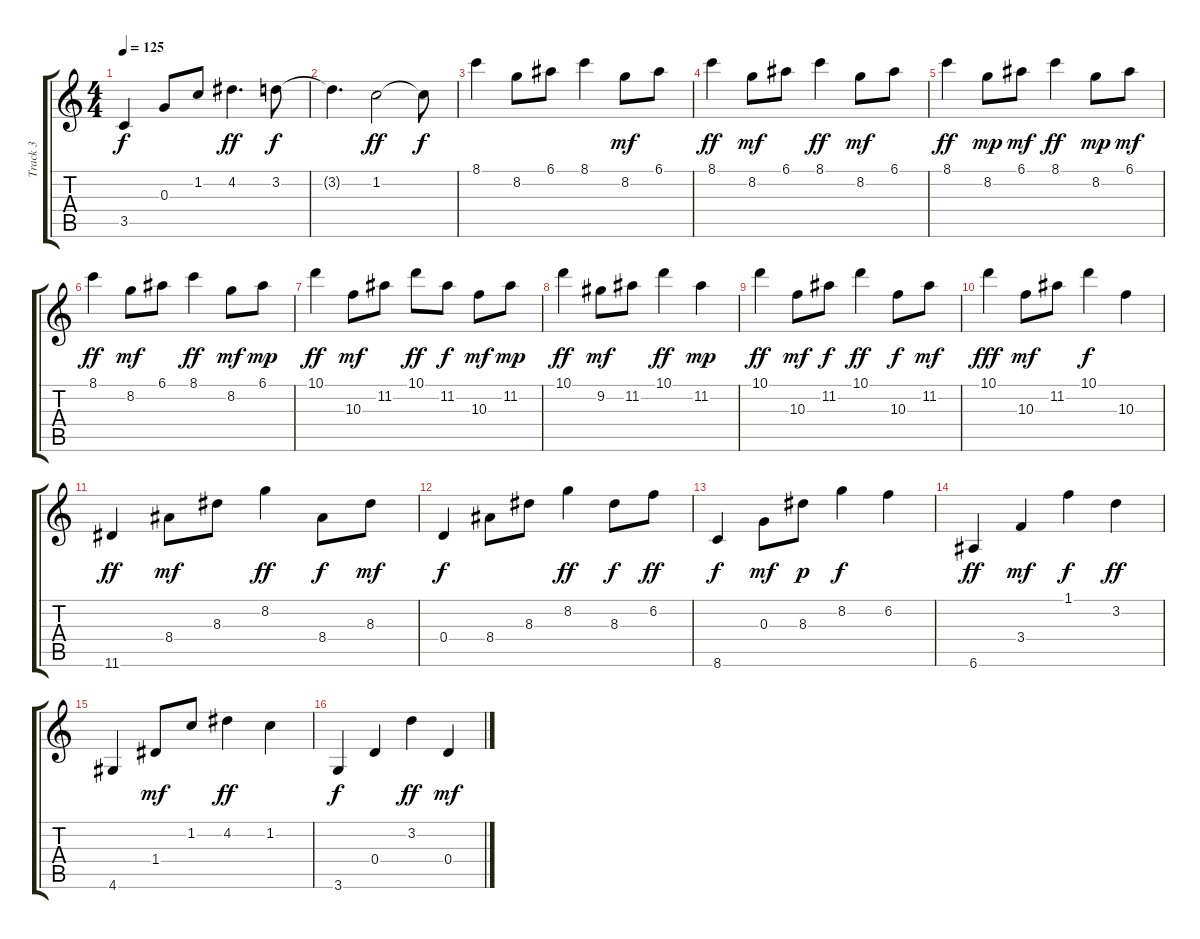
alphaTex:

\track ("Track 3" "Track 3") {instrument acousticguitarsteel}
\staff {score tabs}
\tuning (E4 B3 G3 D3 A2 E2) {hide}
\ts (4 4)
\tempo 125
\clef g2
\ks c
3.5.4{dy f} 0.3.8 1.2.8 4.2.4{d dy ff} 3.2.8{dy f} |
3.2{t}.4{d} 1.2.2{dy ff} 1.2{t}.8{dy f} |
8.1.4 8.2.8 6.1.8 8.1.4 8.2.8{dy mf} 6.1.8 |
8.1.4{dy ff} 8.2.8{dy mf} 6.1.8 8.1.4{dy ff} 8.2.8{dy mf} 6.1.8 |
8.1.4{dy ff} 8.2.8{dy mp} 6.1.8{dy mf} 8.1.4{dy ff} 8.2.8{dy mp} 6.1.8{dy mf} |
8.1.4{dy ff} 8.2.8{dy mf} 6.1.8 8.1.4{dy ff} 8.2.8{dy mf} 6.1.8{dy mp} |
10.1.4{dy ff} 10.3.8{dy mf} 11.2.8 10.1.8{dy ff} 11.2.8{dy f} 10.3.8{dy mf} 11.2.8{dy mp} |
10.1.4{dy ff} 9.2.8{dy mf} 11.2.8 10.1.4{dy ff} 11.2.4{dy mp} |
10.1.4{dy ff} 10.3.8{dy mf} 11.2.8{dy f} 10.1.4{dy ff} 10.3.8{dy f} 11.2.8{dy mf} |
10.1.4{dy fff} 10.3.8{dy mf} 11.2.8 10.1.4{dy f} 10.3.4 |
11.6.4{dy ff} 8.4.8{dy mf} 8.3.8 8.2.4{dy ff} 8.4.8{dy f} 8.3.8{dy mf} |
0.4.4{dy f} 8.4.8 8.3.8 8.2.4{dy ff} 8.3.8{dy f} 6.2.8{dy ff} |
8.6.4{dy f} 0.3.8{dy mf} 8.3.8{dy p} 8.2.4{dy f} 6.2.4 |
6.6.4{dy ff} 3.4.4{dy mf} 1.1.4{dy f} 3.2.4{dy ff} |
4.6.4 1.4.8{dy mf} 1.2.8 4.2.4{dy ff} 1.2.4 |
3.6.4{dy f} 0.4.4 3.2.4{dy ff} 0.4.4{dy mf}
